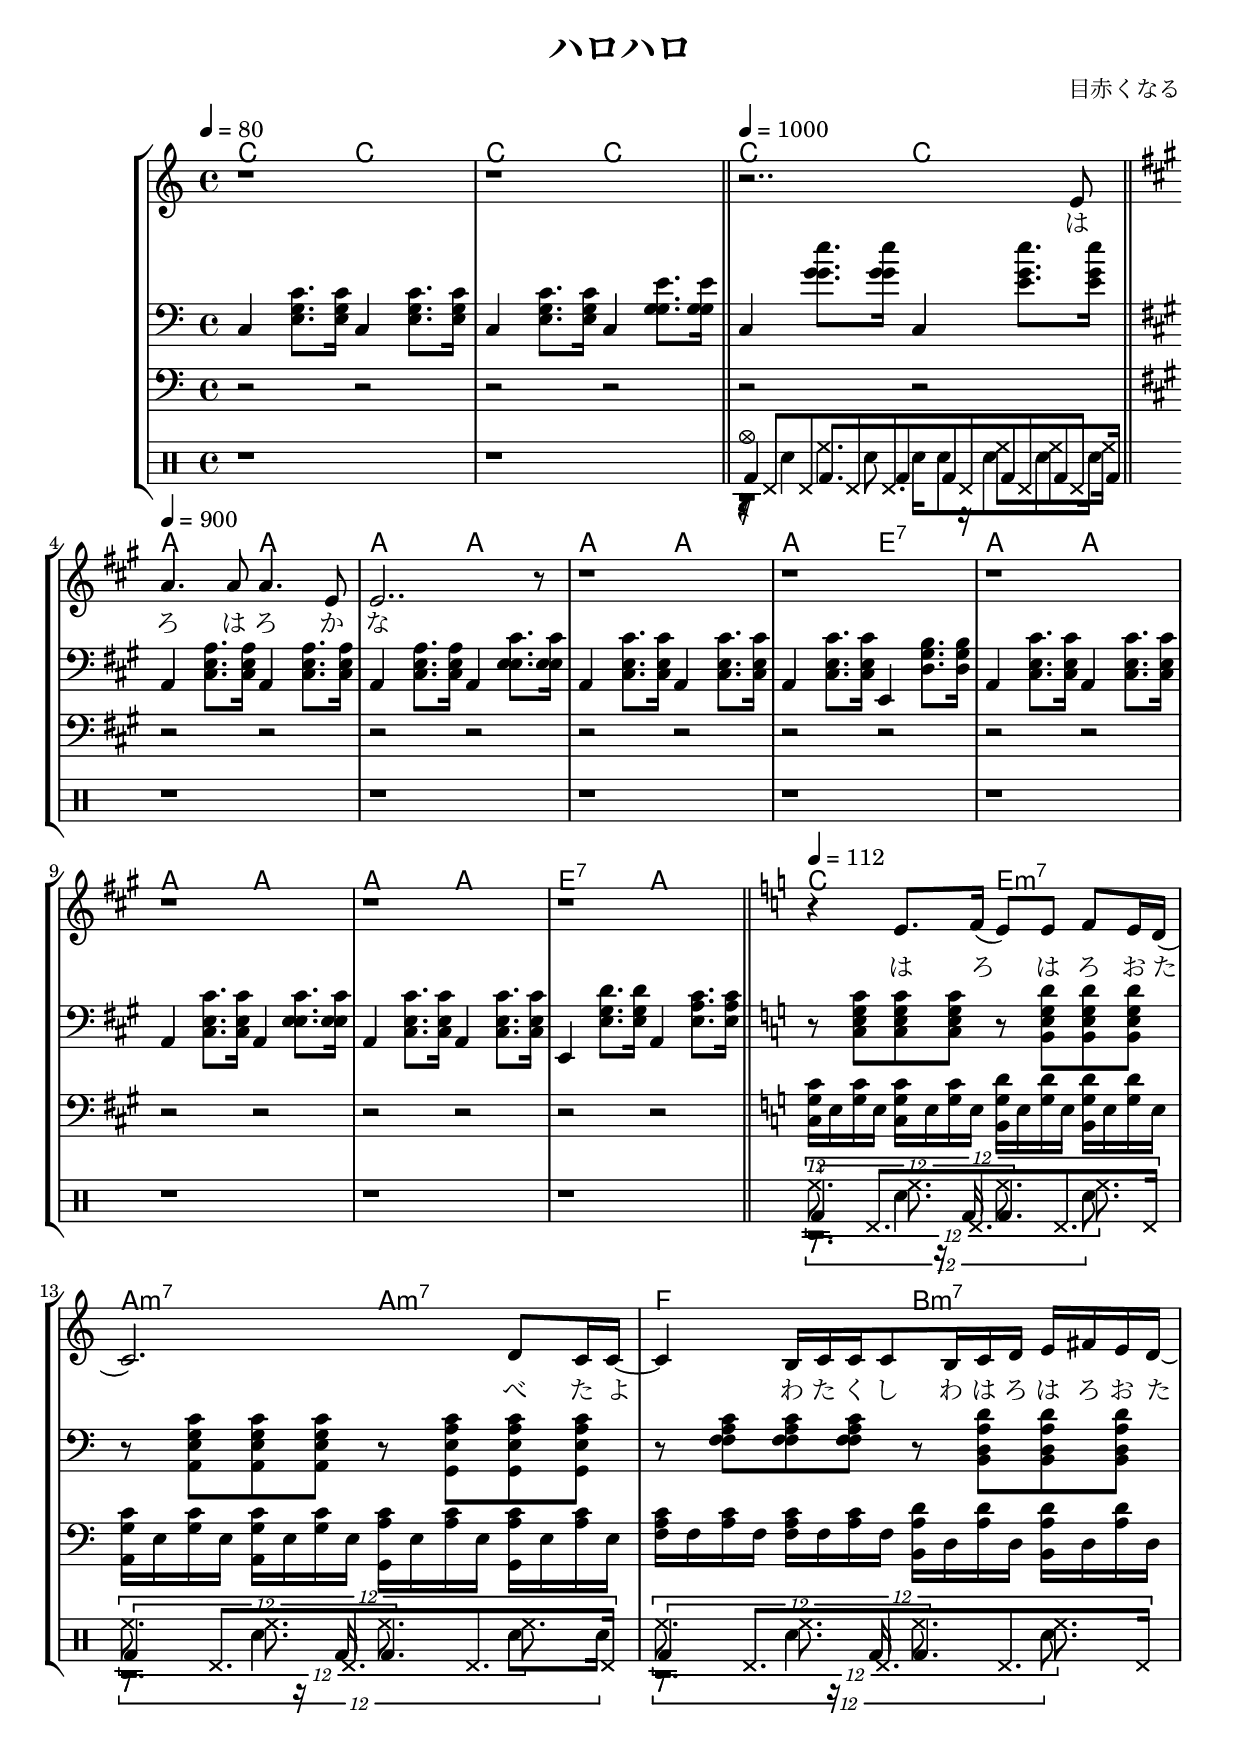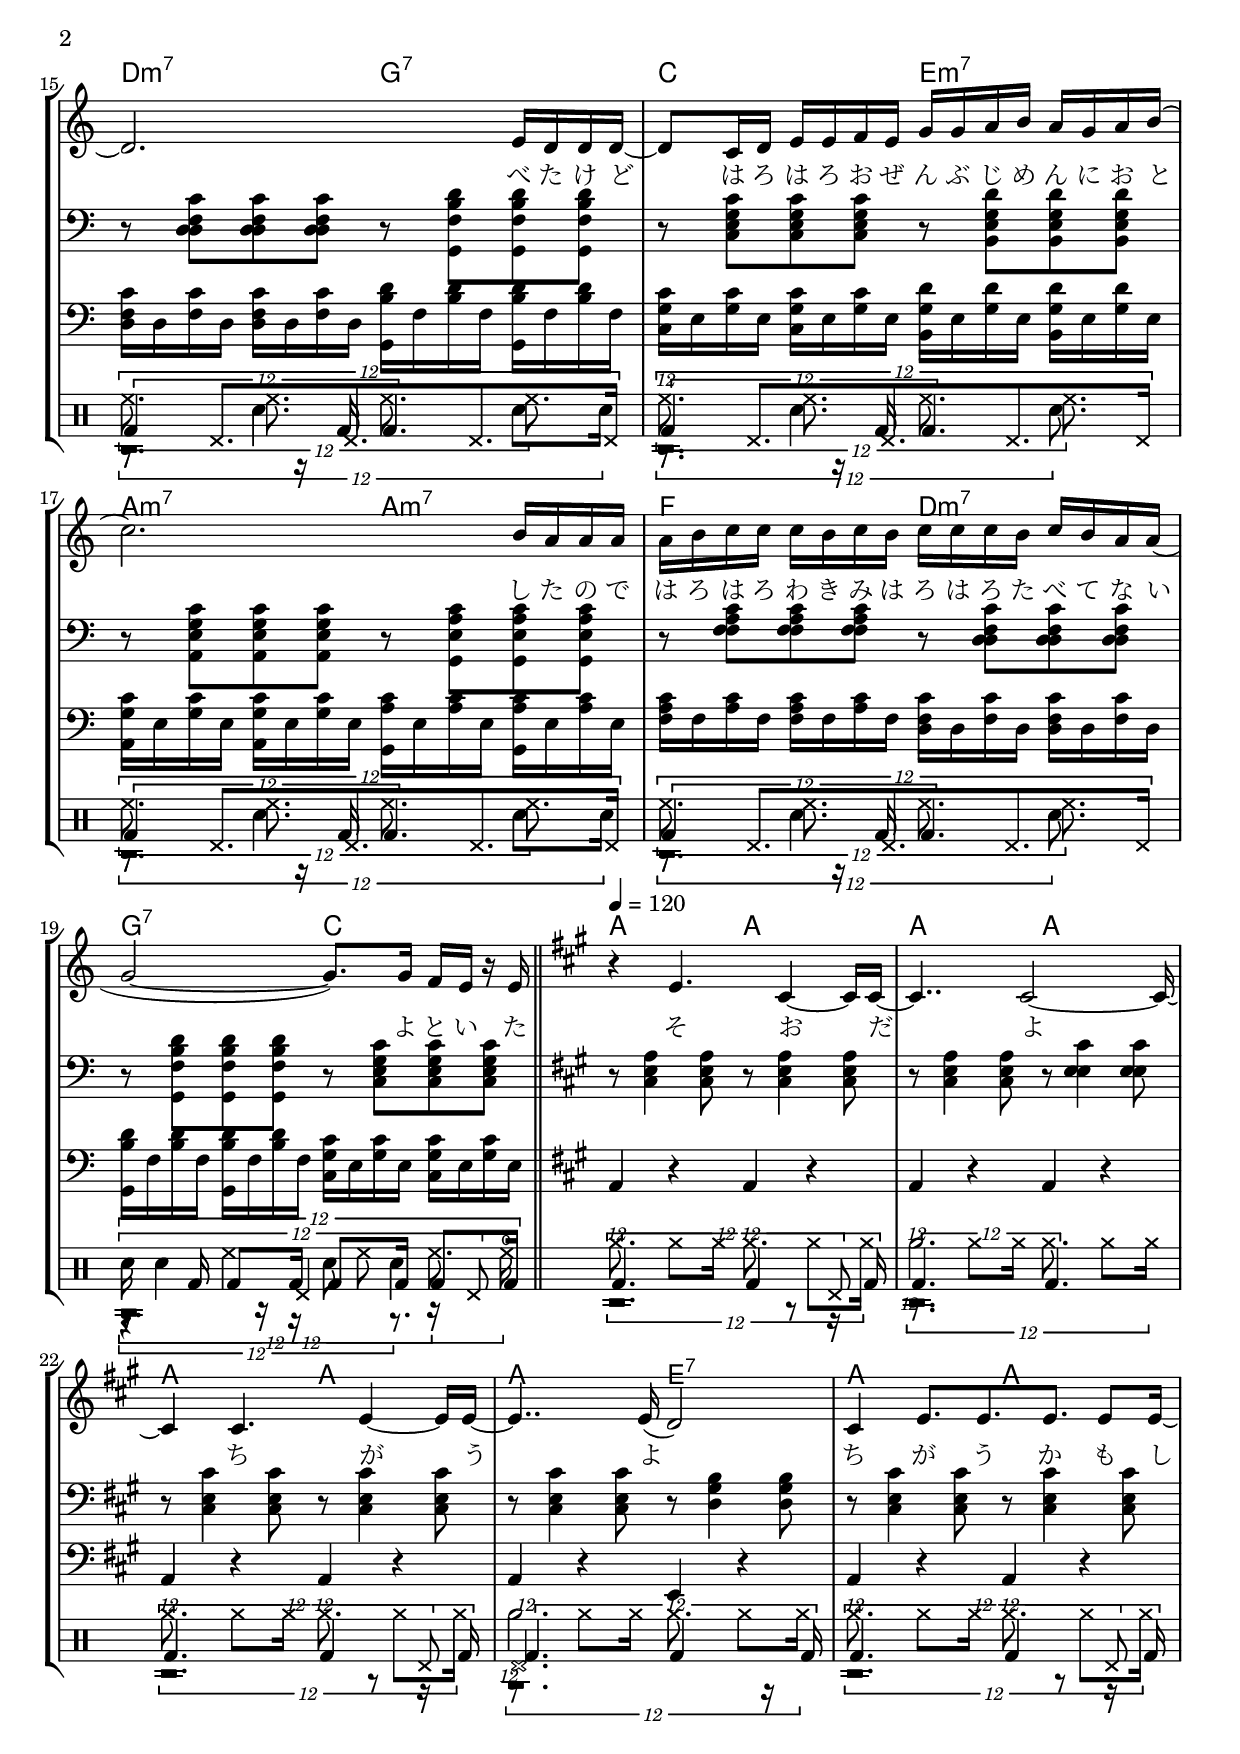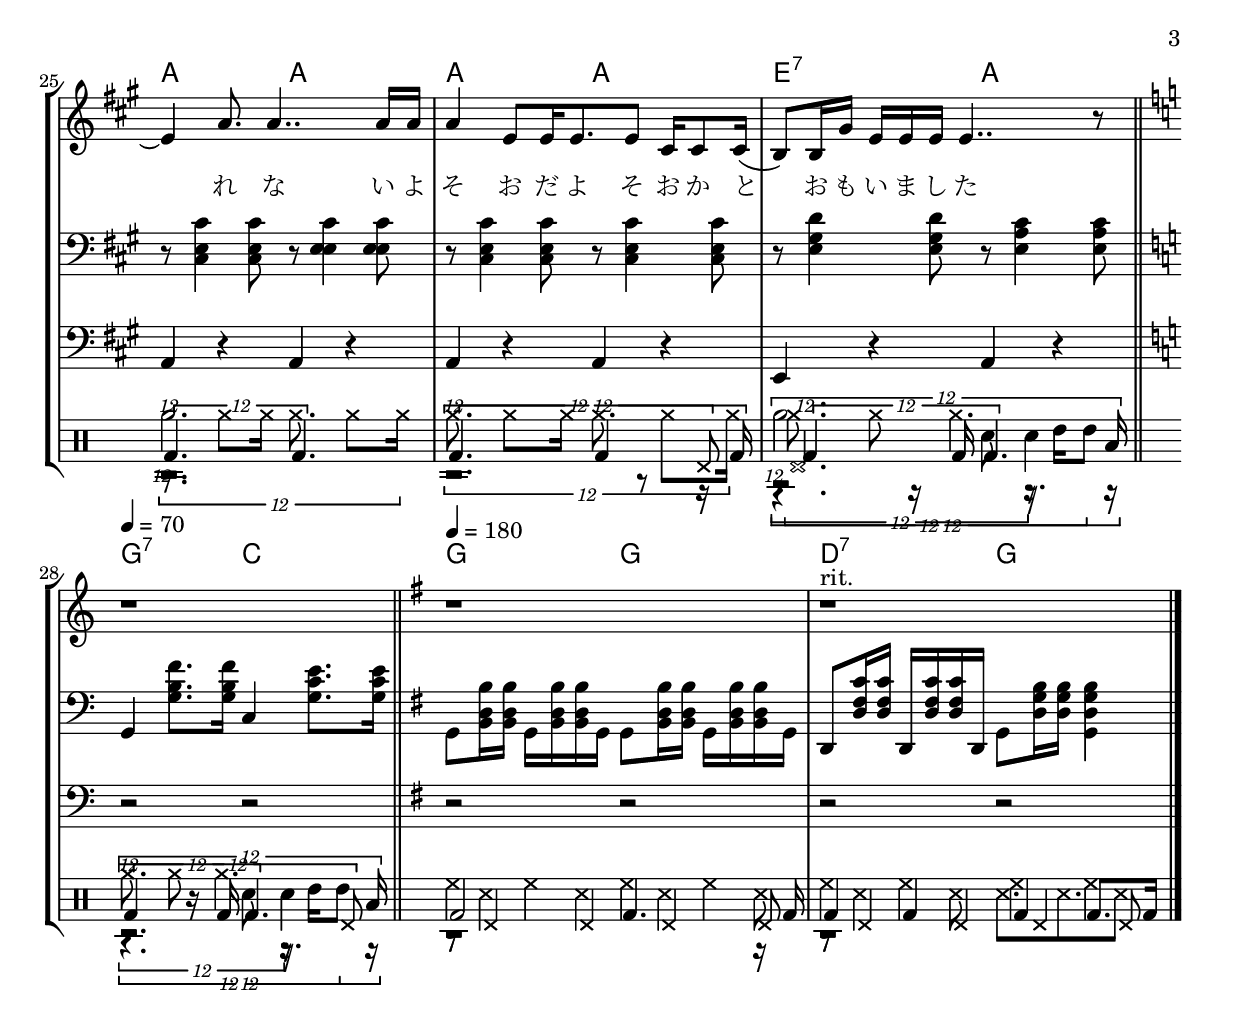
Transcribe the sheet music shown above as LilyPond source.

\version "2.12.1"

\header {
	title = \markup {ハロハロ}
	composer = \markup \center-column {目赤くなる}
}

harmony = \chordmode {
	c2 c c c 

	c c 

	a a a a a a a e:7 a a a a a a e:7 a 

	c e:min7 a:min7 a:min7 f b:min7 d:min7 g:7 c e:min7 a:min7 a:min7 f d:min7 g:7 c 

	a a a a a a a e:7 a a a a a a e:7 a 

	g:7 c 

	g g d:7 g 
}

melody = {
	\key c \major
	\tempo 4 = 80
	r1 | r1   
	\tempo 4 = 1000
	r2.. 
	\set Staff.midiInstrument = #"mmi0.36"
	e'8 
		\key a \major
	\tempo 4 = 900
a'4.  a'8  a'4.  e'8 
	e'2..  	r8 r1 r1 r1 r1 r1 r1 	\set Staff.midiInstrument = #"fss0.34"
		\key c \major
	\tempo 4 = 112
r4 e'8.  f'16  (e'8)  e'8  f'8  e'16  d'16 
	(c'2.)  d'8  c'16  c'16~ 
	c'4  b16  c'16  c'16  c'8  b16  c'16  d'16  e'16  fis'16  e'16  d'16~ 
	d'2.  e'16  d'16  d'16  d'16~ 
	d'8  c'16  d'16  e'16  e'16  f'16  e'16  g'16  g'16  a'16  b'16  a'16  g'16  a'16  b'16 
	(c''2.)  b'16  a'16  a'16  a'16 
	a'16  b'16  c''16  c''16  c''16  b'16  c''16  b'16  c''16  c''16  c''16  b'16  c''16  b'16  a'16  a'16 
	(g'2~g'8.)  g'16  f'16  e'16  r16  e'16
	\set Staff.midiInstrument = #"mmi0.36"
		\key a \major
	\tempo 4 = 120
r4 e'4.  cis'4~cis'16  cis'16~ 
	cis'4..  cis'2~cis'16~ 
	cis'4  cis'4.  e'4~e'16  e'16~ 
	e'4..  e'16  (d'2) 
	cis'4  e'8.  e'8.  e'8.  e'8  e'16~ 
	e'4  a'8.  a'4..  a'16  a'16 
	a'4  e'8  e'16  e'8.  e'8  cis'16  cis'8  cis'16 
	(b8)  b16  gis'16  e'16  e'16  e'16  e'4..  	r8 	\key c \major
	\tempo 4 = 70
	r1   
	\key g \major
	\tempo 4 = 180
	r1 | r1^"rit." \bar "|."
}

words = \lyricmode {
	
	
	は  ろ  は  ろ  か  な  
	は  ろ  は  ろ  お  た  べ  た  よ  わ  た  く  し  わ  は  ろ  は  ろ  お  た  べ  た  け  ど  は  ろ  は  ろ  お  ぜ  ん  ぶ  じ  め  ん  に  お  と  し  た  の  で  は  ろ  は  ろ  わ  き  み  は  ろ  は  ろ  た  べ  て  な  い  よ  と  い  た  
	そ  お  だ  よ  ち  が  う  よ  ち  が  う  か  も  し  れ  な  い  よ  そ  お  だ  よ  そ  お  か  と  お  も  い  ま  し  た  
	
	
}

tempochange = {
	\tempo 4 = 80
	r1 | r1 \bar "||"
	\tempo 4 = 1000
	r1 \bar "||"
	\tempo 4 = 900
	r1 | r1 | r1 | r1 | r1 | r1 | r1 | r1 \bar "||"
	\tempo 4 = 112
	r1 | r1 | r1 | r1 | r1 | r1 | r1 | r1 \bar "||"
	\tempo 4 = 120
	r1 | r1 | r1 | r1 | r1 | r1 | r1 | r1 \bar "||"
	\tempo 4 = 70
	r1 \bar "||"
	\tempo 4 = 180
	r1 | \tempo 4 = 135 r2 \tempo 4 = 120 r2 \bar "|."
}

mainacc = {
	\clef bass
	\set Staff.midiInstrument = #"Electric Bass (finger)"
	\key c \major
	\tempo 4 = 80
	c4 <e g c'>8. <e g c'>16
	c4 <e g c'>8. <e g c'>16
	c4 <e g c'>8. <e g c'>16
	c4 <g g e'>8. <g g e'>16
	\bar "||"

	\set Staff.midiInstrument = #"Electric Bass (finger)"
	\tempo 4 = 1000
	c4 <g' g' e''>8. <g' g' e''>16
	c4 <e' g' e''>8. <e' g' e''>16
	\bar "||"

	\set Staff.midiInstrument = #"Electric Guitar (muted)"
	\key a \major
	\tempo 4 = 900
	a,4 <cis e a>8. <cis e a>16
	a,4 <cis e a>8. <cis e a>16
	a,4 <cis e a>8. <cis e a>16
	a,4 <e e cis'>8. <e e cis'>16
	a,4 <cis e cis'>8. <cis e cis'>16
	a,4 <cis e cis'>8. <cis e cis'>16
	a,4 <cis e cis'>8. <cis e cis'>16
	e,4 <d gis b>8. <d gis b>16
	a,4 <cis e cis'>8. <cis e cis'>16
	a,4 <cis e cis'>8. <cis e cis'>16
	a,4 <cis e cis'>8. <cis e cis'>16
	a,4 <e e cis'>8. <e e cis'>16
	a,4 <cis e cis'>8. <cis e cis'>16
	a,4 <cis e cis'>8. <cis e cis'>16
	e,4 <e gis d'>8. <e gis d'>16
	a,4 <e a cis'>8. <e a cis'>16
	\bar "||"

	\set Staff.midiInstrument = #"Electric Bass (finger)"
	\key c \major
	\tempo 4 = 112
	r8 <c e g c'>8 <c e g c'>8 <c e g c'>8
	r8 <b, e g d'>8 <b, e g d'>8 <b, e g d'>8
	r8 <a, e g c'>8 <a, e g c'>8 <a, e g c'>8
	r8 <g, e a c'>8 <g, e a c'>8 <g, e a c'>8
	r8 <f f a c'>8 <f f a c'>8 <f f a c'>8
	r8 <b, d a d'>8 <b, d a d'>8 <b, d a d'>8
	r8 <d d f c'>8 <d d f c'>8 <d d f c'>8
	r8 <g, f b d'>8 <g, f b d'>8 <g, f b d'>8
	r8 <c e g c'>8 <c e g c'>8 <c e g c'>8
	r8 <b, e g d'>8 <b, e g d'>8 <b, e g d'>8
	r8 <a, e g c'>8 <a, e g c'>8 <a, e g c'>8
	r8 <g, e a c'>8 <g, e a c'>8 <g, e a c'>8
	r8 <f f a c'>8 <f f a c'>8 <f f a c'>8
	r8 <d d f c'>8 <d d f c'>8 <d d f c'>8
	r8 <g, f b d'>8 <g, f b d'>8 <g, f b d'>8
	r8 <c e g c'>8 <c e g c'>8 <c e g c'>8
	\bar "||"

	\set Staff.midiInstrument = #"Acoustic Bass"
	\key a \major
	\tempo 4 = 120
	r8 <cis e a>4 <cis e a>8
	r8 <cis e a>4 <cis e a>8
	r8 <cis e a>4 <cis e a>8
	r8 <e e cis'>4 <e e cis'>8
	r8 <cis e cis'>4 <cis e cis'>8
	r8 <cis e cis'>4 <cis e cis'>8
	r8 <cis e cis'>4 <cis e cis'>8
	r8 <d gis b>4 <d gis b>8
	r8 <cis e cis'>4 <cis e cis'>8
	r8 <cis e cis'>4 <cis e cis'>8
	r8 <cis e cis'>4 <cis e cis'>8
	r8 <e e cis'>4 <e e cis'>8
	r8 <cis e cis'>4 <cis e cis'>8
	r8 <cis e cis'>4 <cis e cis'>8
	r8 <e gis d'>4 <e gis d'>8
	r8 <e a cis'>4 <e a cis'>8
	\bar "||"

	\set Staff.midiInstrument = #"Electric Bass (finger)"
	\key c \major
	\tempo 4 = 70
	g,4 <g b f'>8. <g b f'>16
	c4 <g c' e'>8. <g c' e'>16
	\bar "||"

	\set Staff.midiInstrument = #"Electric Bass (finger)"
	\key g \major
	\tempo 4 = 180
	g,8 <b, d b>16 <b, d b>16   g,16 <b, d b>16 <b, d b>16 g,16
	g,8 <b, d b>16 <b, d b>16   g,16 <b, d b>16 <b, d b>16 g,16
	d,8 <d fis c'>16 <d fis c'>16   d,16 <d fis c'>16 <d fis c'>16 d,16
	g,8 <d g b>16 <d g b>16 <g, d g b>4
	\bar "|."
}

subacc = {
	\clef bass
	\set Staff.midiInstrument = #"Lead 5 (charang)"
	\key c \major
	\tempo 4 = 80
	r2
	r2
	r2
	r2
	\bar "||"

	\set Staff.midiInstrument = #"Lead 5 (charang)"
	\tempo 4 = 1000
	r2
	r2
	\bar "||"

	\set Staff.midiInstrument = #"Lead 1 (square)"
	\key a \major
	\tempo 4 = 900
	r2
	r2
	r2
	r2
	r2
	r2
	r2
	r2
	r2
	r2
	r2
	r2
	r2
	r2
	r2
	r2
	\bar "||"

	\set Staff.midiInstrument = #"Lead 1 (square)"
	\key c \major
	\tempo 4 = 112
	<c g c'>16 e16 <g c'>16 e16   <c g c'>16 e16 <g c'>16 e16
	<b, g d'>16 e16 <g d'>16 e16   <b, g d'>16 e16 <g d'>16 e16
	<a, g c'>16 e16 <g c'>16 e16   <a, g c'>16 e16 <g c'>16 e16
	<g, a c'>16 e16 <a c'>16 e16   <g, a c'>16 e16 <a c'>16 e16
	<f a c'>16 f16 <a c'>16 f16   <f a c'>16 f16 <a c'>16 f16
	<b, a d'>16 d16 <a d'>16 d16   <b, a d'>16 d16 <a d'>16 d16
	<d f c'>16 d16 <f c'>16 d16   <d f c'>16 d16 <f c'>16 d16
	<g, b d'>16 f16 <b d'>16 f16   <g, b d'>16 f16 <b d'>16 f16
	<c g c'>16 e16 <g c'>16 e16   <c g c'>16 e16 <g c'>16 e16
	<b, g d'>16 e16 <g d'>16 e16   <b, g d'>16 e16 <g d'>16 e16
	<a, g c'>16 e16 <g c'>16 e16   <a, g c'>16 e16 <g c'>16 e16
	<g, a c'>16 e16 <a c'>16 e16   <g, a c'>16 e16 <a c'>16 e16
	<f a c'>16 f16 <a c'>16 f16   <f a c'>16 f16 <a c'>16 f16
	<d f c'>16 d16 <f c'>16 d16   <d f c'>16 d16 <f c'>16 d16
	<g, b d'>16 f16 <b d'>16 f16   <g, b d'>16 f16 <b d'>16 f16
	<c g c'>16 e16 <g c'>16 e16   <c g c'>16 e16 <g c'>16 e16
	\bar "||"

	\set Staff.midiInstrument = #"Lead 8 (bass+lead)"
	\key a \major
	\tempo 4 = 120
	a,4 r4
	a,4 r4
	a,4 r4
	a,4 r4
	a,4 r4
	a,4 r4
	a,4 r4
	e,4 r4
	a,4 r4
	a,4 r4
	a,4 r4
	a,4 r4
	a,4 r4
	a,4 r4
	e,4 r4
	a,4 r4
	\bar "||"

	\set Staff.midiInstrument = #"Acoustic grand"
	\key c \major
	\tempo 4 = 70
	r2
	r2
	\bar "||"

	\set Staff.midiInstrument = #"Acoustic grand"
	\key g \major
	\tempo 4 = 180
	r2
	r2
	r2
	r2
	\bar "|."
}

percA = {
	\drummode {
	r1 |r1 \bar "||"
	r1  \bar "||"
	r1 |r1 |r1 |r1 |r1 |r1 |r1 |r1 \bar "||"
	\times 16/12{ hh8. hh8. hh8. hh8. } |\times 16/12{ hh8. hh8. hh8. hh8. } |\times 16/12{ hh8. hh8. hh8. hh8. } |\times 16/12{ hh8. hh8. hh8. hh8. } |\times 16/12{ hh8. hh8. hh8. hh8. } |\times 16/12{ hh8. hh8. hh8. hh8. } |\times 16/12{ hh8. hh8. hh8. hh8. } |\times 16/12{ r8. hh4 hh8 hh8. } \bar "||"
	\times 16/12{ cymr8. cymr8 cymr16 cymr8. cymr8 cymr16 } |\times 16/12{ r8. cymr8 cymr16 cymr8. cymr8 cymr16 } |\times 16/12{ cymr8. cymr8 cymr16 cymr8. cymr8 cymr16 } |\times 16/12{ r8. cymr8 cymr16 cymr8. cymr8 cymr16 } |\times 16/12{ cymr8. cymr8 cymr16 cymr8. cymr8 cymr16 } |\times 16/12{ r8. cymr8 cymr16 cymr8. cymr8 cymr16 } |\times 16/12{ cymr8. cymr8 cymr16 cymr8. cymr8 cymr16 } |\times 16/12{ cymr8. cymr8 cymr4. r16 } \bar "||"
	\times 16/12{ cymr8. cymr8 cymr4. r16 } \bar "||"
	hh4 hh4 hh4 hh4  |hh4 hh4 hh4 hh4  \bar "|."
	}
}

percB = {
	\drummode {
	r1 |r1 \bar "||"
	r4 hh4. r16 hh8 hh8 hh16  \bar "||"
	r1 |r1 |r1 |r1 |r1 |r1 |r1 |r1 \bar "||"
	\times 16/12{ r8. sn4. sn8. } |\times 16/12{ r8. sn4. sn8 sn16 } |\times 16/12{ r8. sn4. sn8. } |\times 16/12{ r8. sn4. sn8 sn16 } |\times 16/12{ r8. sn4. sn8. } |\times 16/12{ r8. sn4. sn8 sn16 } |\times 16/12{ r8. sn4. sn8. } |\times 16/12{ sn16 sn4 r16 sn8 sn4 } \bar "||"
	\times 16/12{ r2 r8 hhp8 } |\times 16/12{ r2. } |\times 16/12{ r2 r8 hhp8 } |\times 16/12{ hhp2. } |\times 16/12{ r2 r8 hhp8 } |\times 16/12{ r2. } |\times 16/12{ r2 r8 hhp8 } |\times 16/12{ hhp2. } \bar "||"
	\times 16/12{ r2 r8 hhp8 } \bar "||"
	r8 ss4 ss4 ss4 ss8  |r8 ss4 ss8 ss8. ss8. ss8  \bar "|."
	}
}

percC = {
	\drummode {
	r1 |r1 \bar "||"
	r16 hhp8 hhp8 hhp8 hhp8. hhp8 hhp8 hhp8  \bar "||"
	r1 |r1 |r1 |r1 |r1 |r1 |r1 |r1 \bar "||"
	\times 16/12{ bd4 r16 bd16 bd4. } |\times 16/12{ bd4 r16 bd16 bd4. } |\times 16/12{ bd4 r16 bd16 bd4. } |\times 16/12{ bd4 r16 bd16 bd4. } |\times 16/12{ bd4 r16 bd16 bd4. } |\times 16/12{ bd4 r16 bd16 bd4. } |\times 16/12{ bd4 r16 bd16 bd4. } |\times 16/12{ r8 bd16 bd8 bd16 bd8 bd16 bd8 bd16 } \bar "||"
	\times 16/12{ bd4. bd4 r16 bd16 } |\times 16/12{ bd4. bd4. } |\times 16/12{ bd4. bd4 r16 bd16 } |\times 16/12{ bd4. bd4 r16 bd16 } |\times 16/12{ bd4. bd4 r16 bd16 } |\times 16/12{ bd4. bd4. } |\times 16/12{ bd4. bd4 r16 bd16 } |\times 16/12{ bd4 r16 bd16 bd4. } \bar "||"
	\times 16/12{ bd4 r16 bd16 bd4. } \bar "||"
	r8 hhp4 hhp4 hhp4 hhp8  |r8 hhp4 hhp4 hhp4 hhp8  \bar "|."
	}
}

percD = {
	\drummode {
	r1 |r1 \bar "||"
	r8 sn4 sn8 sn16 sn8 sn8 sn8 sn16  \bar "||"
	r1 |r1 |r1 |r1 |r1 |r1 |r1 |r1 \bar "||"
	\times 16/12{ r8 hhp8. hhp8. hhp8. hhp16 } |\times 16/12{ r8 hhp8. hhp8. hhp8. hhp16 } |\times 16/12{ r8 hhp8. hhp8. hhp8. hhp16 } |\times 16/12{ r8 hhp8. hhp8. hhp8. hhp16 } |\times 16/12{ r8 hhp8. hhp8. hhp8. hhp16 } |\times 16/12{ r8 hhp8. hhp8. hhp8. hhp16 } |\times 16/12{ r8 hhp8. hhp8. hhp8. hhp16 } |\times 16/12{ r4 r16 hhp4 r16 hhp8 } \bar "||"
	\times 16/12{ r2. } |\times 16/12{ rb2. } |\times 16/12{ r2. } |\times 16/12{ rb2. } |\times 16/12{ r2. } |\times 16/12{ rb2. } |\times 16/12{ r2. } |\times 16/12{ rb2. } \bar "||"
	\times 16/12{ r2. } \bar "||"
	bd2 bd4. r16 bd16  |bd4 bd4 bd4 bd8. bd16  \bar "|."
	}
}

percE = {
	\drummode {
	r1 |r1 \bar "||"
	bd4 bd8. bd8 bd8 bd8 bd8 bd16  \bar "||"
	r1 |r1 |r1 |r1 |r1 |r1 |r1 |r1 \bar "||"
	\times 16/12{ r2. } |r1 |r1 |r1 |\times 16/12{ r2. } |r1 |r1 |\times 16/12{ r2 r8. hho16 } \bar "||"
	r1 |r1 |r1 |r1 |r1 |r1 |r1 |\times 16/12{ r4. sn8 sn4 } \bar "||"
	\times 16/12{ r4. sn8 sn4 } \bar "||"
	r1 | r1 \bar "|."
	}
}

percF = {
	\drummode {
	r1 | r1 \bar "||"
	cymc1  \bar "||"
	r1 | r1 | r1 | r1 | r1 | r1 | r1 | r1 \bar "||"
	r1 | r1 | r1 | r1 | r1 | r1 | r1 | r1 \bar "||"
	r1 |r1 |r1 |r1 |r1 |r1 |r1 |\times 16/12{ r2 r16 tommh16 tommh8 } \bar "||"
	\times 16/12{ r2 r16 tommh16 tommh8 } \bar "||"
	r1 | r1 \bar "|."
	}
}

percG = {
	\drummode {
	r1 | r1 \bar "||"
	r1 \bar "||"
	r1 | r1 | r1 | r1 | r1 | r1 | r1 | r1 \bar "||"
	r1 | r1 | r1 | r1 | r1 | r1 | r1 | r1 \bar "||"
	r1 |r1 |r1 |r1 |r1 |r1 |r1 |\times 16/12{ r2 r8. toml16 } \bar "||"
	\times 16/12{ r2 r8. toml16 } \bar "||"
	r1 | r1 \bar "|."
	}
}

\score {
	<<
		\new StaffGroup <<
			\new ChordNames {\harmony}
			\new Voice = "melody" {\melody}
			\new Lyrics \lyricsto "melody" \words
			\new Staff = "mainacc" {\mainacc}
			\new Staff = "subacc" {\subacc}
			\new DrumStaff <<
				\new DrumVoice {\percA}
				\new DrumVoice {\percB}
				\new DrumVoice {\percC}
				\new DrumVoice {\percD}
				\new DrumVoice {\percE}
				\new DrumVoice {\percF}
				\new DrumVoice {\percG}
			>>
		>>
	>>
	\layout { }
}
